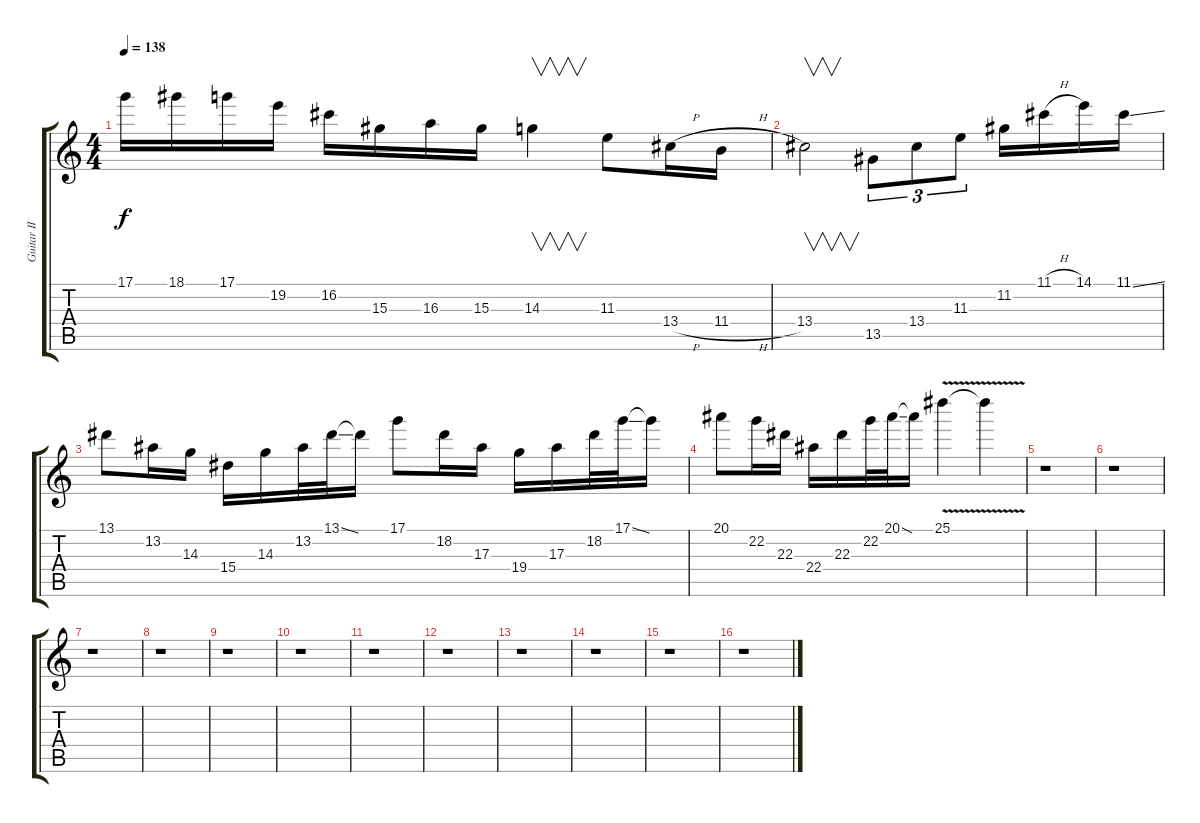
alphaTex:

\track ("Guitar II" "Guitar II") {instrument distortionguitar}
\staff {score tabs}
\tuning (D4 A3 F3 C3 G2 D2) {hide}
\ts (4 4)
\tempo 138
\clef g2
\ks c
17.1.16{dy f} 18.1.16 17.1.16 19.2.16 16.2.16 15.3.16 16.3.16 15.3.16 14.3.4{v} 11.3.8 13.4{h}.16 11.4{h}.16 |
13.4.2{v} 13.5.8{tu (3 2)} 13.4.8{tu (3 2)} 11.3.8{tu (3 2)} 11.2.16 11.1{h}.16 14.1.16 11.1{ss}.16 |
13.1.8 13.2.16 14.3.16 15.4.16 14.3.16 13.2.32 13.1{ss}.32 13.1{t}.16 17.1.8 18.2.16 17.3.16 19.4.16 17.3.16 18.2.32 17.1{ss}.32 17.1{t}.16 |
20.1.8 22.2.16 22.3.16 22.4.16 22.3.16 22.2.32 20.1{ss}.32 20.1{t}.16 25.1{v}.4 25.1{t}.4 |
r.1 |
r.1 |
r.1 |
r.1 |
r.1 |
r.1 |
r.1 |
r.1 |
r.1 |
r.1 |
r.1 |
r.1
